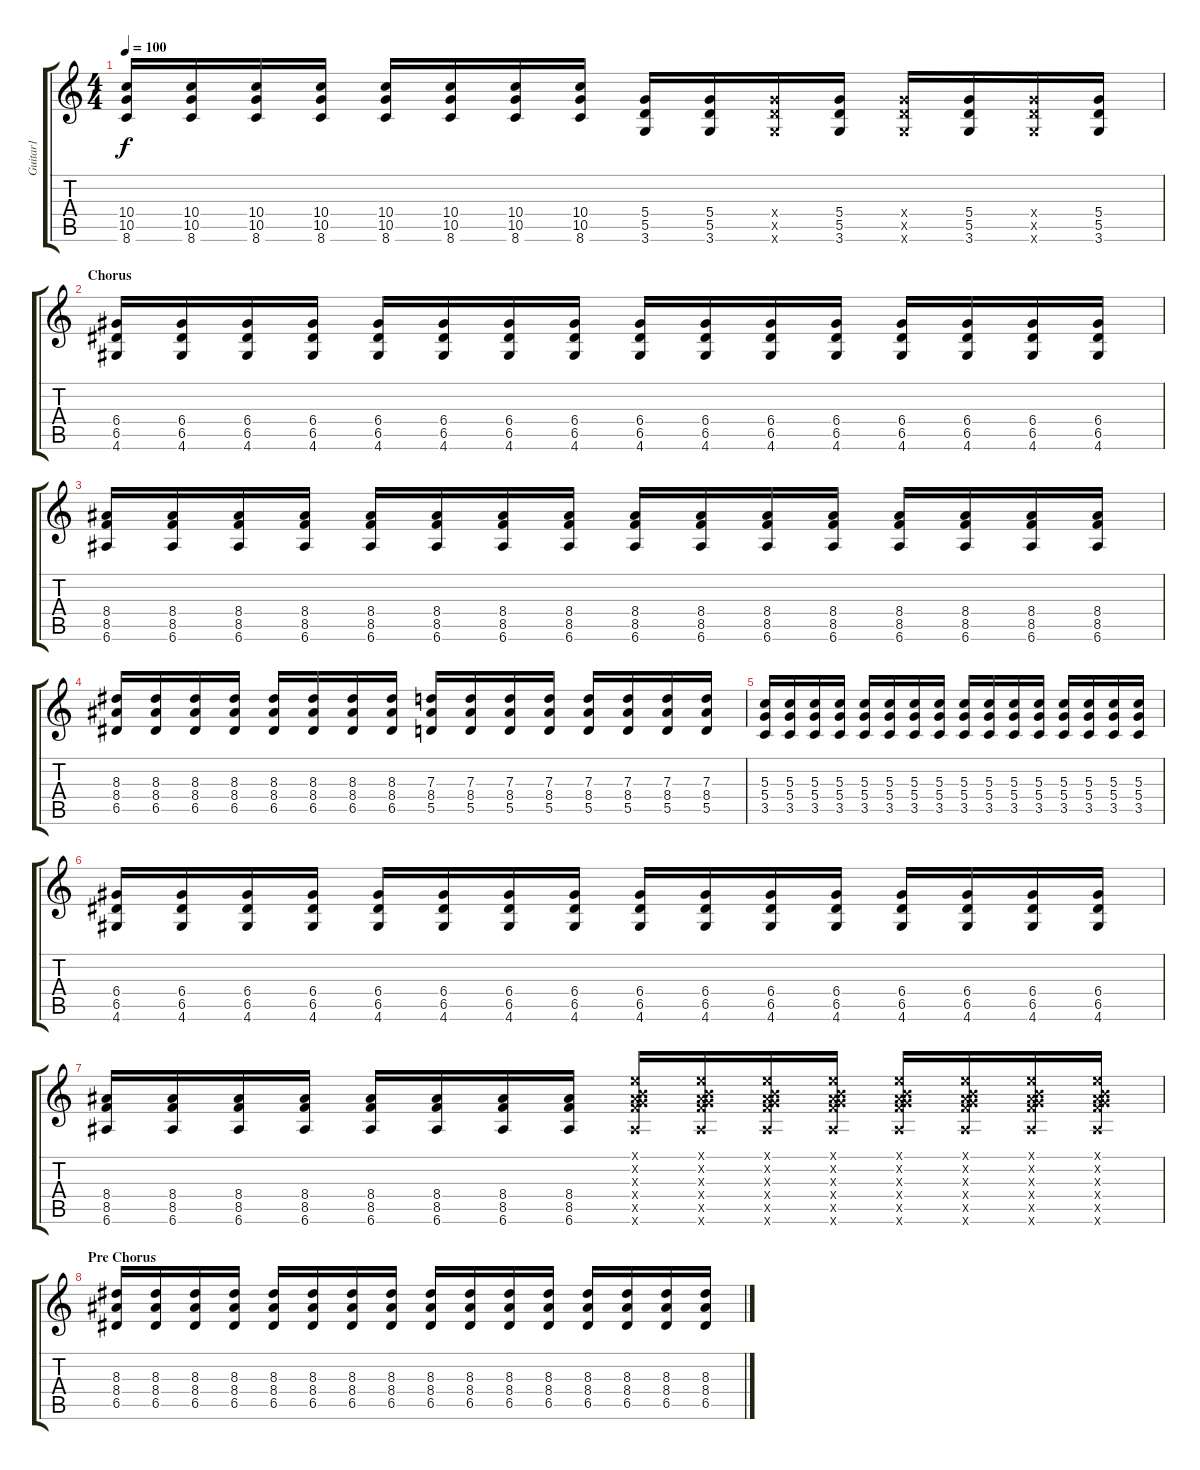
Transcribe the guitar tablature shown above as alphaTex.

\track ("Guitar1" "Guitar1") {instrument distortionguitar}
\staff {score tabs}
\tuning (E4 B3 G3 D3 A2 E2) {hide}
\ts (4 4)
\tempo 100
\clef g2
\ks c
(10.4 10.5 8.6).16{dy f} (10.4 10.5 8.6).16 (10.4 10.5 8.6).16 (10.4 10.5 8.6).16 (10.4 10.5 8.6).16 (10.4 10.5 8.6).16 (10.4 10.5 8.6).16 (10.4 10.5 8.6).16 (5.4 5.5 3.6).16 (5.4 5.5 3.6).16 (5.4{x} 5.5{x} 3.6{x}).16 (5.4 5.5 3.6).16 (5.4{x} 5.5{x} 3.6{x}).16 (5.4 5.5 3.6).16 (5.4{x} 5.5{x} 3.6{x}).16 (5.4 5.5 3.6).16 |
\section ("" "Chorus")
(6.4 6.5 4.6).16 (6.4 6.5 4.6).16 (6.4 6.5 4.6).16 (6.4 6.5 4.6).16 (6.4 6.5 4.6).16 (6.4 6.5 4.6).16 (6.4 6.5 4.6).16 (6.4 6.5 4.6).16 (6.4 6.5 4.6).16 (6.4 6.5 4.6).16 (6.4 6.5 4.6).16 (6.4 6.5 4.6).16 (6.4 6.5 4.6).16 (6.4 6.5 4.6).16 (6.4 6.5 4.6).16 (6.4 6.5 4.6).16 |
(8.4 8.5 6.6).16 (8.4 8.5 6.6).16 (8.4 8.5 6.6).16 (8.4 8.5 6.6).16 (8.4 8.5 6.6).16 (8.4 8.5 6.6).16 (8.4 8.5 6.6).16 (8.4 8.5 6.6).16 (8.4 8.5 6.6).16 (8.4 8.5 6.6).16 (8.4 8.5 6.6).16 (8.4 8.5 6.6).16 (8.4 8.5 6.6).16 (8.4 8.5 6.6).16 (8.4 8.5 6.6).16 (8.4 8.5 6.6).16 |
(8.3 8.4 6.5).16 (8.3 8.4 6.5).16 (8.3 8.4 6.5).16 (8.3 8.4 6.5).16 (8.3 8.4 6.5).16 (8.3 8.4 6.5).16 (8.3 8.4 6.5).16 (8.3 8.4 6.5).16 (7.3 8.4 5.5).16 (7.3 8.4 5.5).16 (7.3 8.4 5.5).16 (7.3 8.4 5.5).16 (7.3 8.4 5.5).16 (7.3 8.4 5.5).16 (7.3 8.4 5.5).16 (7.3 8.4 5.5).16 |
(5.3 5.4 3.5).16 (5.3 5.4 3.5).16 (5.3 5.4 3.5).16 (5.3 5.4 3.5).16 (5.3 5.4 3.5).16 (5.3 5.4 3.5).16 (5.3 5.4 3.5).16 (5.3 5.4 3.5).16 (5.3 5.4 3.5).16 (5.3 5.4 3.5).16 (5.3 5.4 3.5).16 (5.3 5.4 3.5).16 (5.3 5.4 3.5).16 (5.3 5.4 3.5).16 (5.3 5.4 3.5).16 (5.3 5.4 3.5).16 |
(6.4 6.5 4.6).16 (6.4 6.5 4.6).16 (6.4 6.5 4.6).16 (6.4 6.5 4.6).16 (6.4 6.5 4.6).16 (6.4 6.5 4.6).16 (6.4 6.5 4.6).16 (6.4 6.5 4.6).16 (6.4 6.5 4.6).16 (6.4 6.5 4.6).16 (6.4 6.5 4.6).16 (6.4 6.5 4.6).16 (6.4 6.5 4.6).16 (6.4 6.5 4.6).16 (6.4 6.5 4.6).16 (6.4 6.5 4.6).16 |
(8.4 8.5 6.6).16 (8.4 8.5 6.6).16 (8.4 8.5 6.6).16 (8.4 8.5 6.6).16 (8.4 8.5 6.6).16 (8.4 8.5 6.6).16 (8.4 8.5 6.6).16 (8.4 8.5 6.6).16 (0.1{x} 0.2{x} 0.3{x} 8.4{x} 8.5{x} 6.6{x}).16 (0.1{x} 0.2{x} 0.3{x} 8.4{x} 8.5{x} 6.6{x}).16 (0.1{x} 0.2{x} 0.3{x} 8.4{x} 8.5{x} 6.6{x}).16 (0.1{x} 0.2{x} 0.3{x} 8.4{x} 8.5{x} 6.6{x}).16 (0.1{x} 0.2{x} 0.3{x} 8.4{x} 8.5{x} 6.6{x}).16 (0.1{x} 0.2{x} 0.3{x} 8.4{x} 8.5{x} 6.6{x}).16 (0.1{x} 0.2{x} 0.3{x} 8.4{x} 8.5{x} 6.6{x}).16 (0.1{x} 0.2{x} 0.3{x} 8.4{x} 8.5{x} 6.6{x}).16 |
\section ("" "Pre Chorus")
(8.3 8.4 6.5).16 (8.3 8.4 6.5).16 (8.3 8.4 6.5).16 (8.3 8.4 6.5).16 (8.3 8.4 6.5).16 (8.3 8.4 6.5).16 (8.3 8.4 6.5).16 (8.3 8.4 6.5).16 (8.3 8.4 6.5).16 (8.3 8.4 6.5).16 (8.3 8.4 6.5).16 (8.3 8.4 6.5).16 (8.3 8.4 6.5).16 (8.3 8.4 6.5).16 (8.3 8.4 6.5).16 (8.3 8.4 6.5).16
